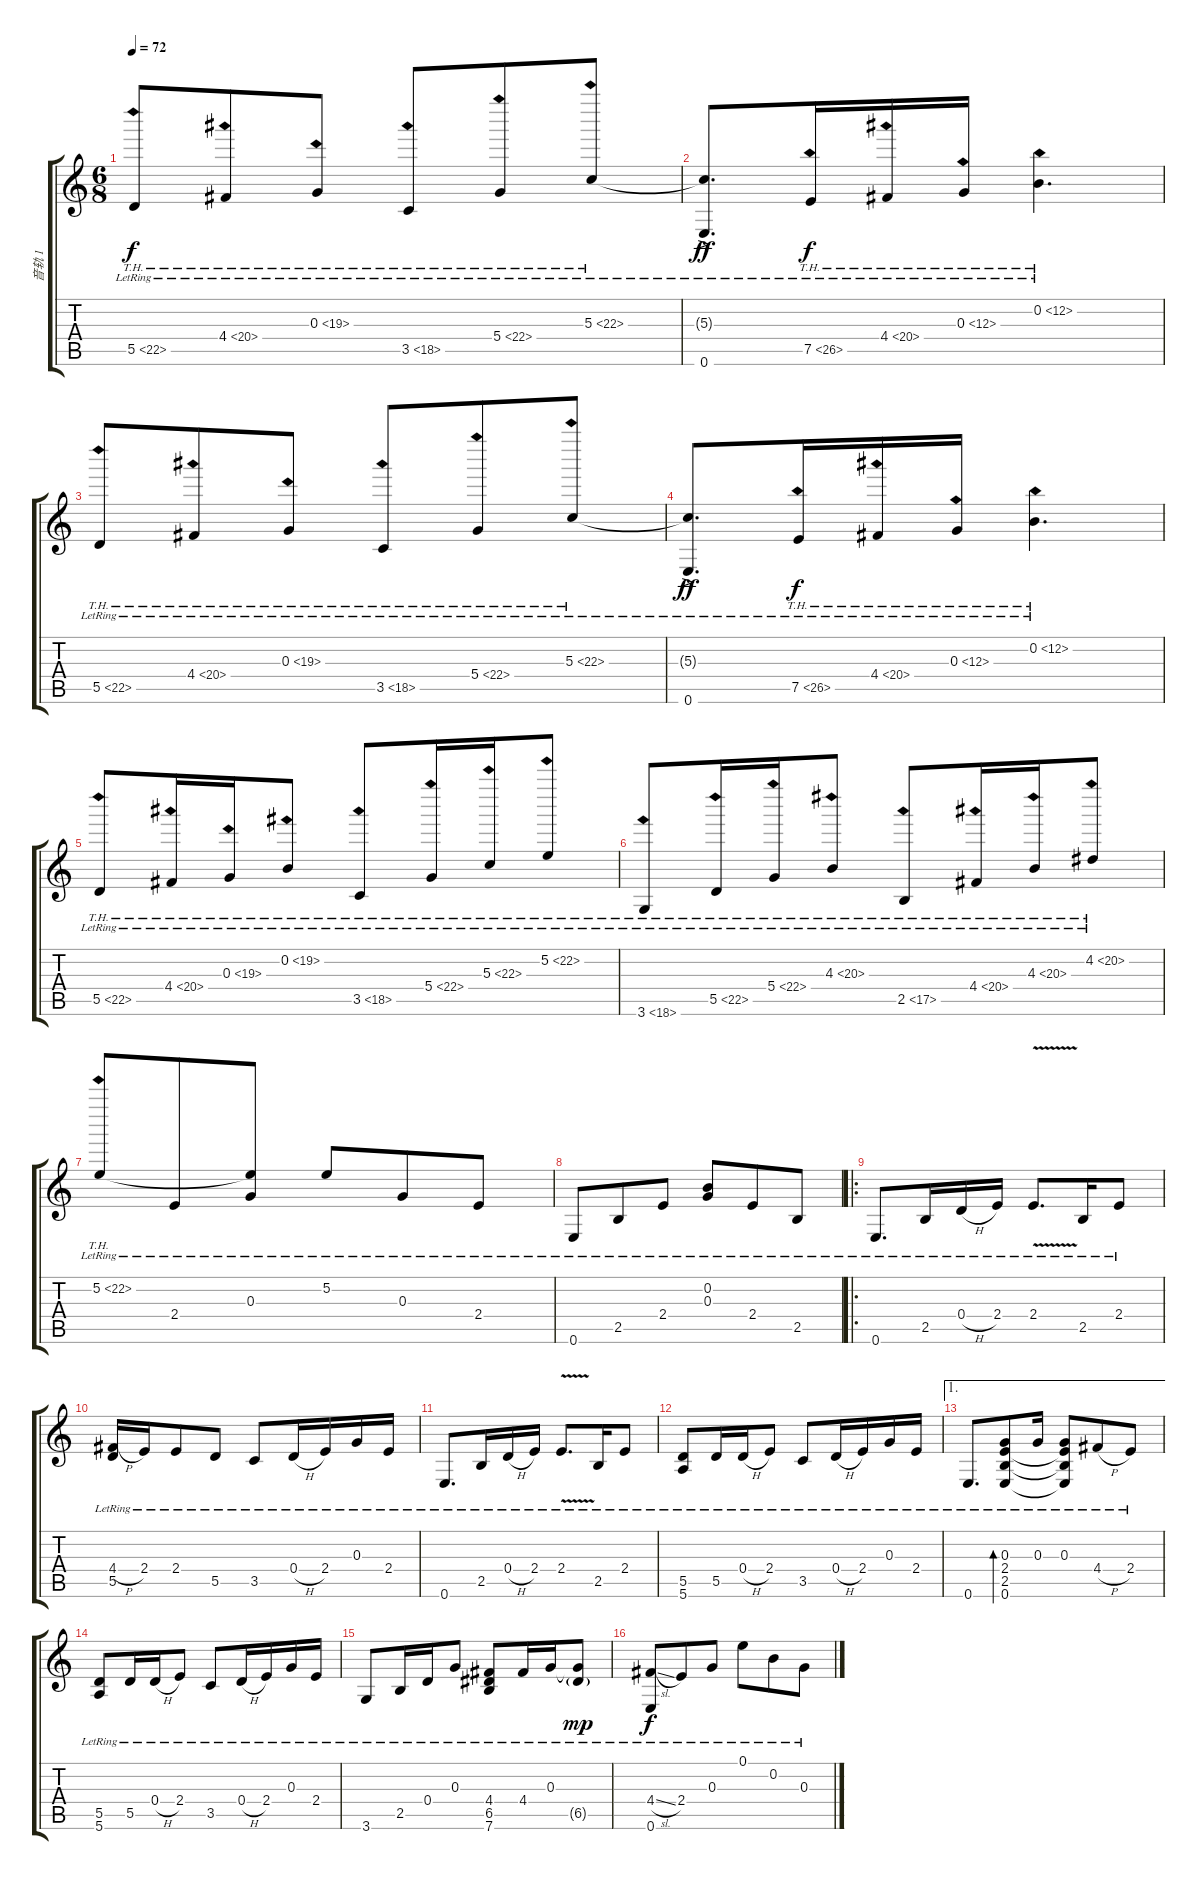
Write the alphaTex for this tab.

\track ("音轨 1" "音轨 1") {instrument acousticguitarsteel}
\staff {score tabs}
\tuning (E4 B3 G3 D3 A2 E2) {hide}
\ts (6 8)
\tempo 72
\clef g2
\ks c
5.5{th 17 lr}.8{dy f} 4.4{th 16 lr}.8 0.3{th 19 lr}.8 3.5{th 15 lr}.8 5.4{th 17 lr}.8 5.3{th 17 lr}.8 |
(5.3{t} 0.6{ac lr}).8{d dy ff} 7.5{th 19 lr}.16{dy f} 4.4{th 16 lr}.16 0.3{th 12 lr}.16 0.2{th 12 lr}.4{d} |
5.5{th 17 lr}.8 4.4{th 16 lr}.8 0.3{th 19 lr}.8 3.5{th 15 lr}.8 5.4{th 17 lr}.8 5.3{th 17 lr}.8 |
(5.3{t} 0.6{ac lr}).8{d dy ff} 7.5{th 19 lr}.16{dy f} 4.4{th 16 lr}.16 0.3{th 12 lr}.16 0.2{th 12 lr}.4{d} |
5.5{th 17 lr}.8 4.4{th 16 lr}.16 0.3{th 19 lr}.16 0.2{th 19 lr}.8 3.5{th 15 lr}.8 5.4{th 17 lr}.16 5.3{th 17 lr}.16 5.2{th 17 lr}.8 |
3.6{th 15 lr}.8 5.5{th 17 lr}.16 5.4{th 17 lr}.16 4.3{th 16 lr}.8 2.5{th 15 lr}.8 4.4{th 16 lr}.16 4.3{th 16 lr}.16 4.2{th 16 lr}.8 |
5.2{th 17 lr}.8 2.4{lr}.8 (5.2{t} 0.3{lr}).8 5.2{lr}.8 0.3{lr}.8 2.4{lr}.8 |
0.6{lr}.8 2.5{lr}.8 2.4{lr}.8 (0.2{lr} 0.3{lr}).8 2.4{lr}.8 2.5{lr}.8 |
\ro
0.6{lr}.8{d} 2.5{lr}.16 0.4{h lr}.16 2.4{lr}.16 2.4{v lr}.8{d} 2.5{lr}.16 2.4{lr}.8 |
(4.4{h lr} 5.5{lr}).16 2.4{lr}.16 2.4{lr}.8 5.5{lr}.8 3.5{lr}.8 0.4{h lr}.16 2.4{lr}.16 0.3{lr}.16 2.4{lr}.16 |
0.6{lr}.8{d} 2.5{lr}.16 0.4{h lr}.16 2.4{lr}.16 2.4{v lr}.8{d} 2.5{lr}.16 2.4{lr}.8 |
(5.5{lr} 5.6{lr}).8 5.5{lr}.16 0.4{h lr}.16 2.4{lr}.8 3.5{lr}.8 0.4{h lr}.16 2.4{lr}.16 0.3{lr}.16 2.4{lr}.16 |
\ae 1
0.6{lr}.8{d} (0.3{lr} 2.4{lr} 2.5{lr} 0.6{lr}).8{bd 480} 0.3{lr}.16 (0.3{lr} 2.4{t} 2.5{t} 0.6{t}).8 4.4{h lr}.8 2.4{lr}.8 |
(5.5{lr} 5.6{lr}).8 5.5{lr}.16 0.4{h lr}.16 2.4{lr}.8 3.5{lr}.8 0.4{h lr}.16 2.4{lr}.16 0.3{lr}.16 2.4{lr}.16 |
3.6{lr}.8 2.5{lr}.16 0.4{lr}.16 0.3{lr}.8 (4.4{lr} 6.5{lr} 7.6{lr}).8 4.4{lr}.16 0.3{lr}.16 (0.3{t} 6.5{g lr}).8{dy mp} |
(4.4{sl lr} 0.6{lr}).8{dy f} 2.4{lr}.8 0.3{lr}.8 0.1{lr}.8 0.2{lr}.8 0.3{lr}.8
